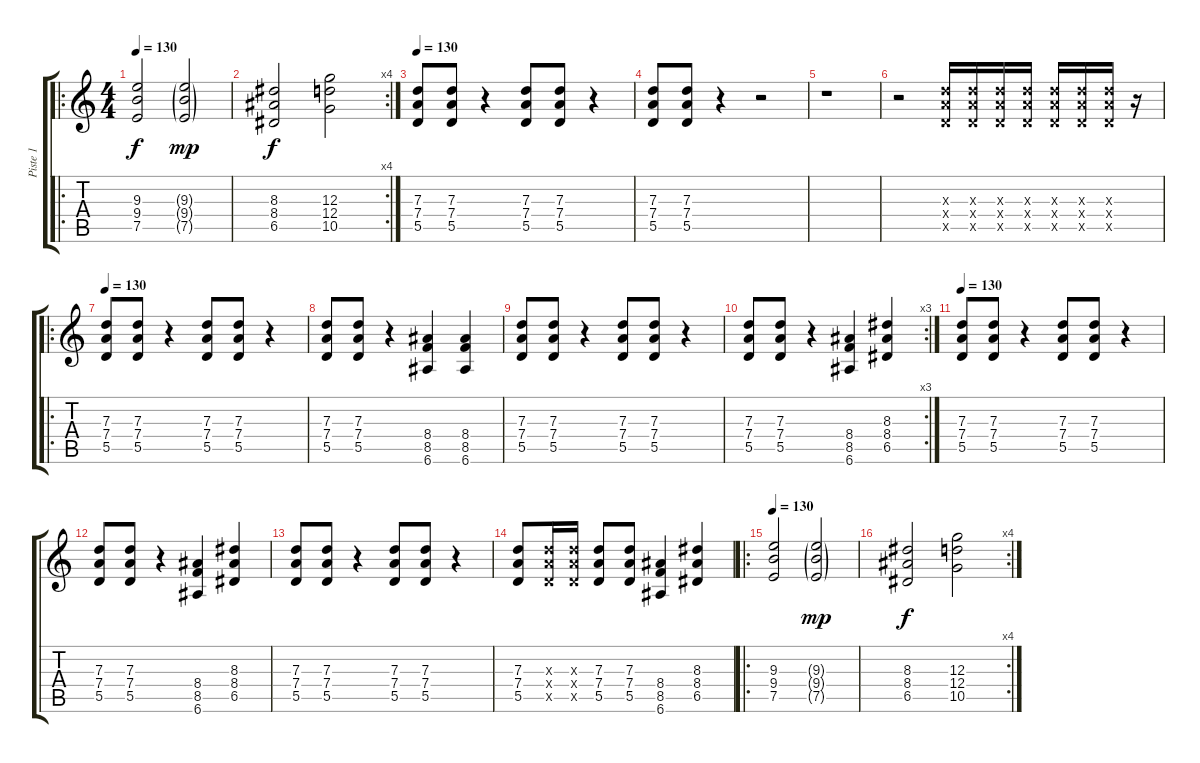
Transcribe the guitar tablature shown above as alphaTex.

\track ("Piste 1" "Piste 1") {instrument overdrivenguitar}
\staff {score tabs}
\tuning (E4 B3 G3 D3 A2 E2) {hide}
\ro
\ts (4 4)
\tempo 130
\clef g2
\ks c
(9.3 9.4 7.5).2{dy f} (9.3{g} 9.4{g} 7.5{g}).2{dy mp} |
\rc 4
(8.3 8.4 6.5).2{dy f} (12.3 12.4 10.5).2 |
\tempo 130
(7.3 7.4 5.5).8 (7.3 7.4 5.5).8 r.4 (7.3 7.4 5.5).8 (7.3 7.4 5.5).8 r.4 |
(7.3 7.4 5.5).8 (7.3 7.4 5.5).8 r.4 r.2 |
r.1 |
r.2 (7.3{x} 7.4{x} 5.5{x}).16 (7.3{x} 7.4{x} 5.5{x}).16 (7.3{x} 7.4{x} 5.5{x}).16 (7.3{x} 7.4{x} 5.5{x}).16 (7.3{x} 7.4{x} 5.5{x}).16 (7.3{x} 7.4{x} 5.5{x}).16 (7.3{x} 7.4{x} 5.5{x}).16 r.16 |
\ro
\tempo 130
(7.3 7.4 5.5).8 (7.3 7.4 5.5).8 r.4 (7.3 7.4 5.5).8 (7.3 7.4 5.5).8 r.4 |
(7.3 7.4 5.5).8 (7.3 7.4 5.5).8 r.4 (8.4 8.5 6.6).4 (8.4 8.5 6.6).4 |
(7.3 7.4 5.5).8 (7.3 7.4 5.5).8 r.4 (7.3 7.4 5.5).8 (7.3 7.4 5.5).8 r.4 |
\rc 3
(7.3 7.4 5.5).8 (7.3 7.4 5.5).8 r.4 (8.4 8.5 6.6).4 (8.3 8.4 6.5).4 |
\tempo 130
(7.3 7.4 5.5).8 (7.3 7.4 5.5).8 r.4 (7.3 7.4 5.5).8 (7.3 7.4 5.5).8 r.4 |
(7.3 7.4 5.5).8 (7.3 7.4 5.5).8 r.4 (8.4 8.5 6.6).4 (8.3 8.4 6.5).4 |
(7.3 7.4 5.5).8 (7.3 7.4 5.5).8 r.4 (7.3 7.4 5.5).8 (7.3 7.4 5.5).8 r.4 |
(7.3 7.4 5.5).8 (7.3{x} 7.4{x} 5.5{x}).16 (7.3{x} 7.4{x} 5.5{x}).16 (7.3 7.4 5.5).8 (7.3 7.4 5.5).8 (8.4 8.5 6.6).4 (8.3 8.4 6.5).4 |
\ro
\tempo 130
(9.3 9.4 7.5).2 (9.3{g} 9.4{g} 7.5{g}).2{dy mp} |
\rc 4
(8.3 8.4 6.5).2{dy f} (12.3 12.4 10.5).2
